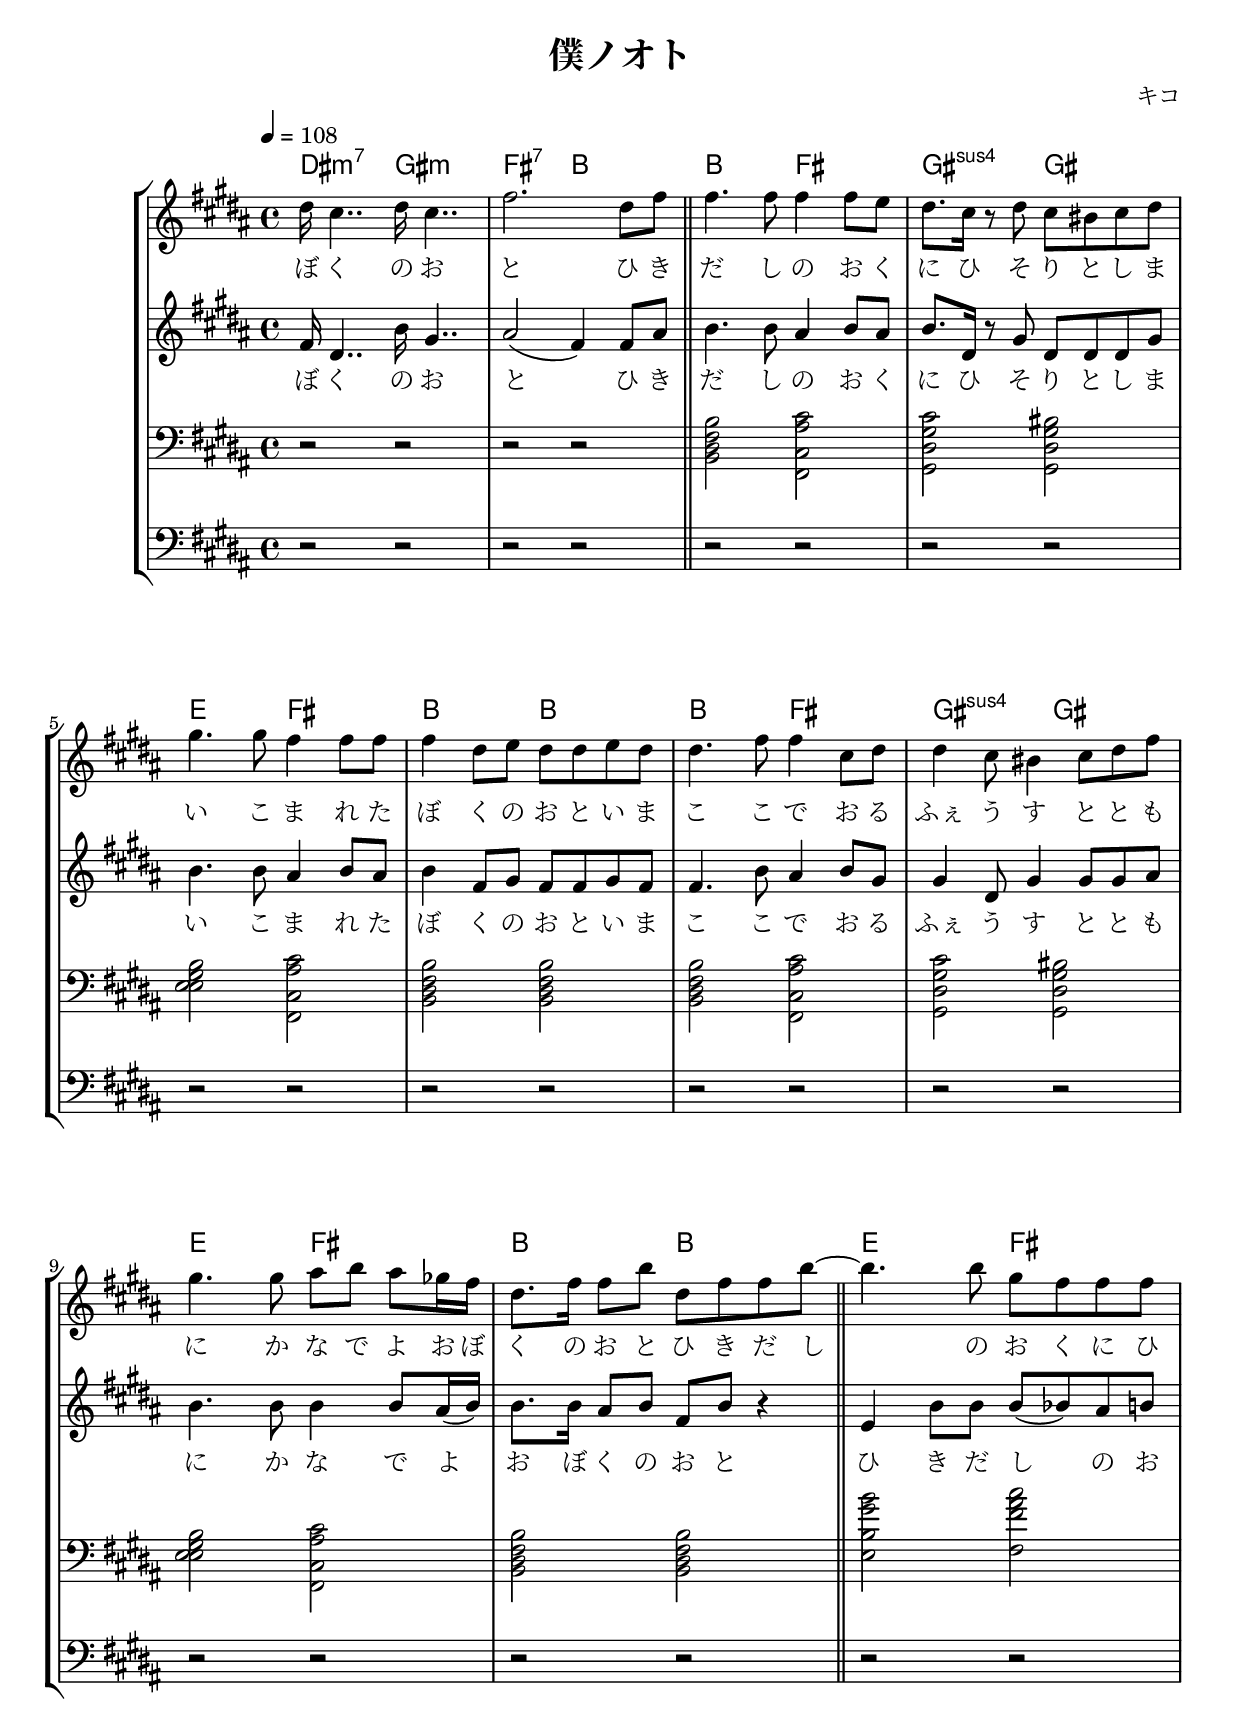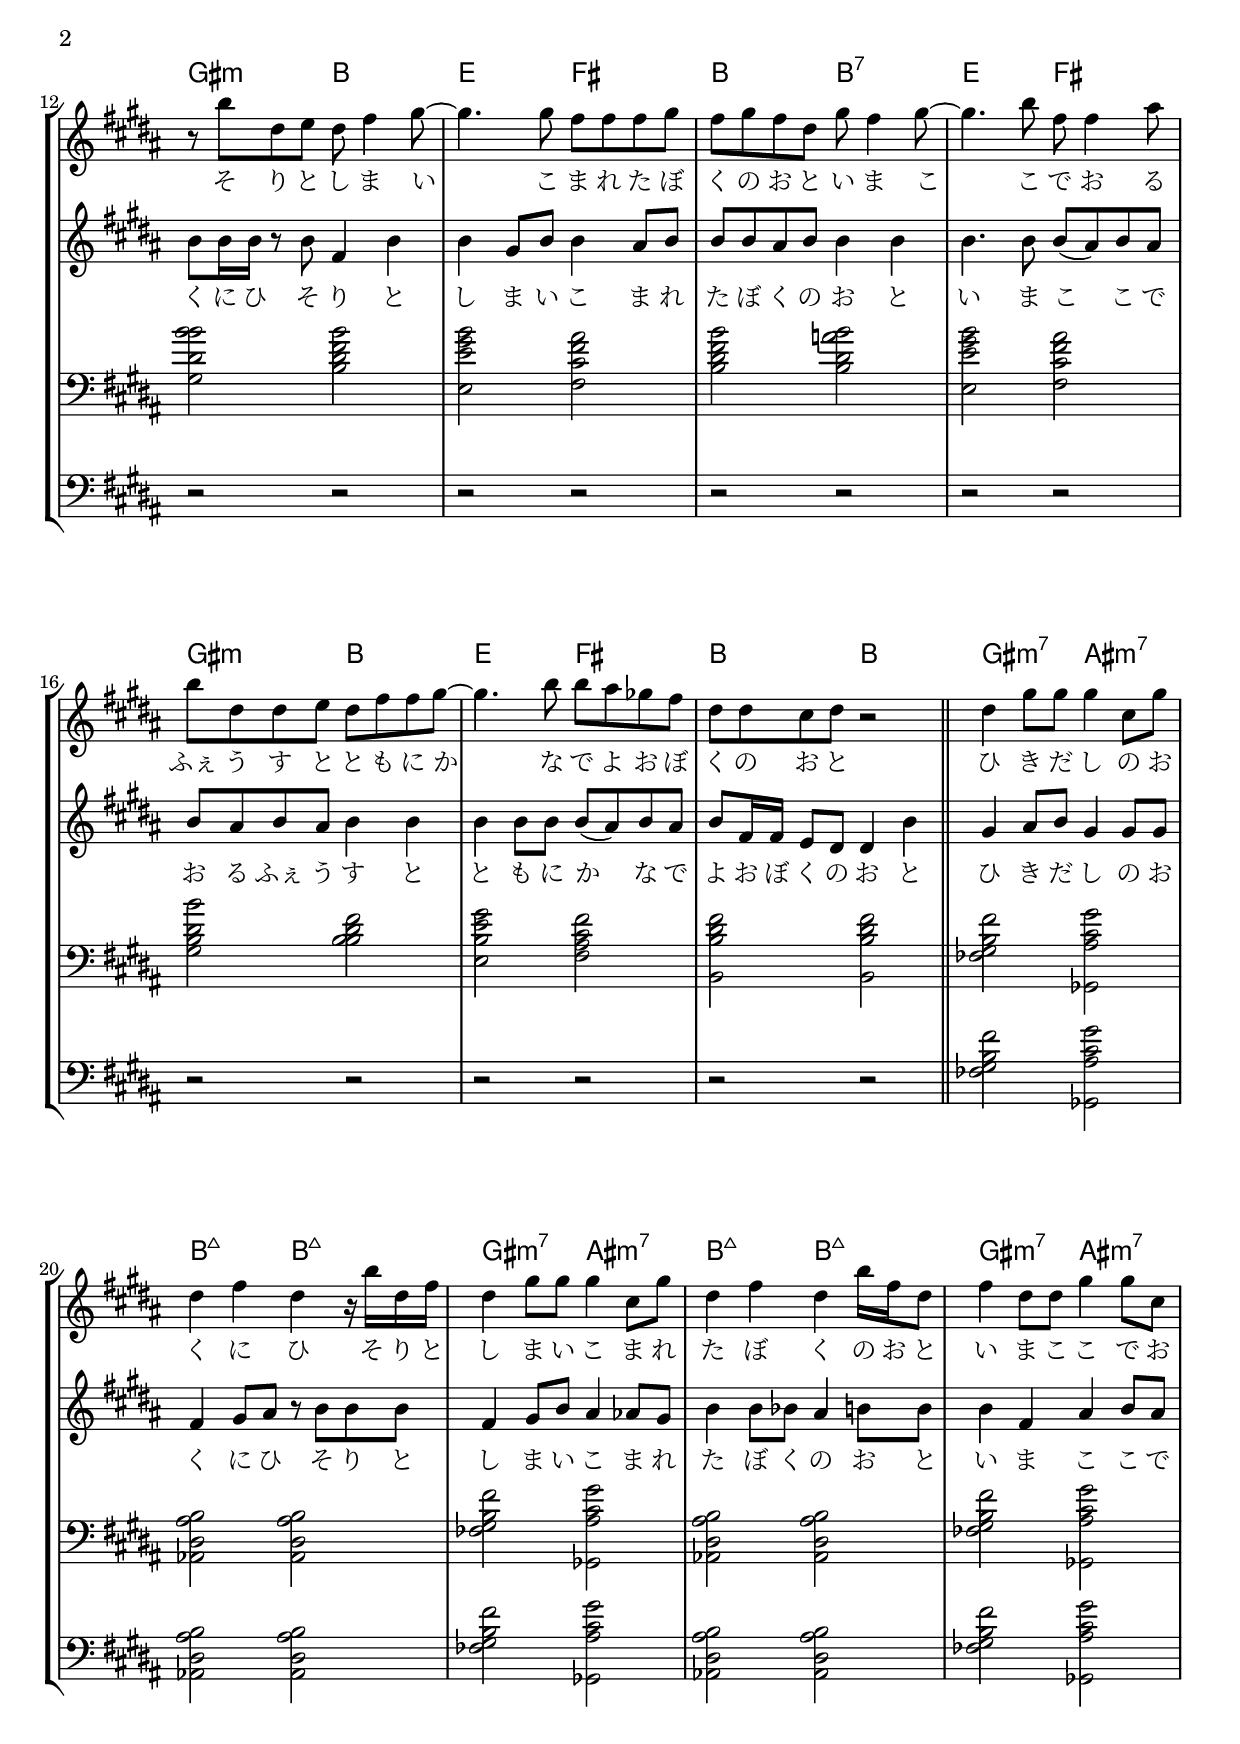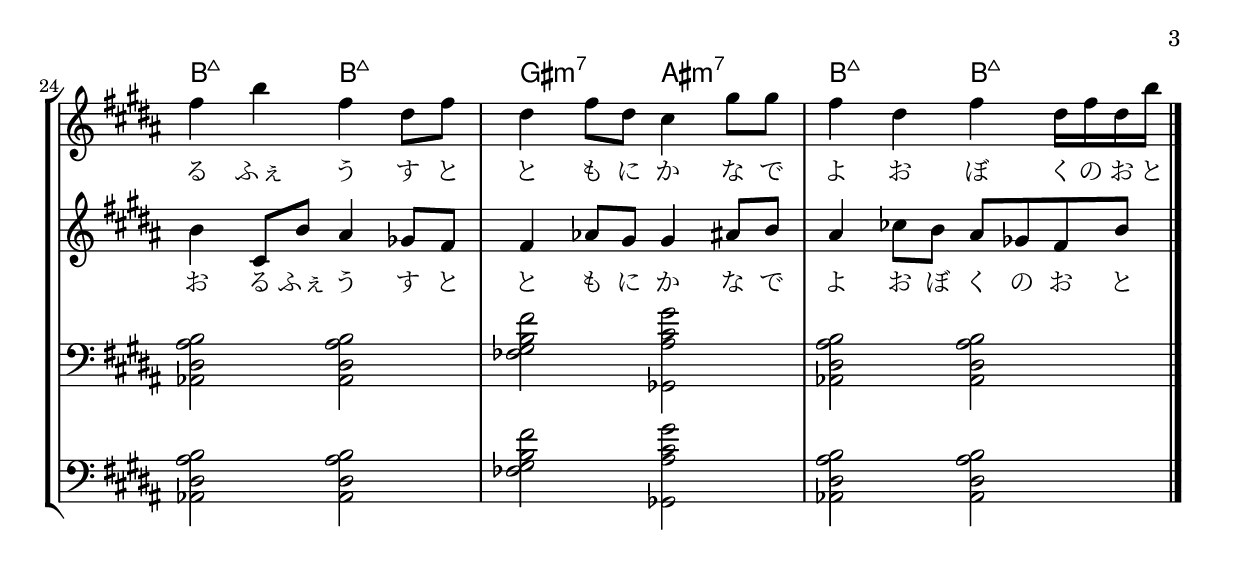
\version "2.12.1"

\header {
	title = \markup {僕ノオト}
	composer = \markup \center-column {キコ}
}

harmony = \chordmode {
	dis2:min7 gis:m fis:7 b 

	b fis gis:sus4 gis e fis b b b fis gis:sus4 gis e fis b b 

	e fis gis:m b e fis b b:7 e fis gis:m b e fis b b 

	gis:min7 ais:m7 b:maj7 b:maj7 gis:min7 ais:m7 b:maj7 b:maj7 gis:min7 ais:m7 b:maj7 b:maj7 gis:min7 ais:m7 b:maj7 b:maj7 
}

melody = {
	\set Staff.midiInstrument = #"Trumpet"
	\set Staff.midiMinimumVolume = #0.7
	\set Staff.midiMaximumVolume = #0.9
		\key b \major
	\tempo 4 = 108
dis''16  cis''4..  dis''16  cis''4.. 
	fis''2.  	\set Staff.midiInstrument = #"Trumpet"
	\set Staff.midiMinimumVolume = #0.7
	\set Staff.midiMaximumVolume = #0.9
	dis''8  fis''8 
	fis''4.  fis''8  fis''4  fis''8  e''8 
	dis''8.  cis''16  r8  dis''8  cis''8  bis'8  cis''8  dis''8 
	gis''4.  gis''8  fis''4  fis''8  fis''8 
	fis''4  dis''8  e''8  dis''8  dis''8  e''8  dis''8 
	dis''4.  fis''8  fis''4  cis''8  dis''8 
	dis''4  cis''8  bis'4  cis''8  dis''8  fis''8 
	gis''4.  gis''8  ais''8  b''8  ais''8  ges''16  fis''16 
	dis''8.  fis''16  fis''8  b''8  	\set Staff.midiInstrument = #"Trumpet"
	\set Staff.midiMinimumVolume = #0.7
	\set Staff.midiMaximumVolume = #0.9
	dis''8  fis''8  fis''8  b''8~ 
	b''4.  b''8  gis''8  fis''8  fis''8  fis''8 
	r8  b''8  dis''8  e''8  dis''8  fis''4  gis''8~ 
	gis''4.  gis''8  fis''8  fis''8  fis''8  gis''8 
	fis''8  gis''8  fis''8  dis''8  gis''8  fis''4  gis''8~ 
	gis''4.  b''8  fis''8  fis''4  ais''8 
	b''8  dis''8  dis''8  e''8  dis''8  fis''8  fis''8  gis''8~ 
	gis''4.  b''8  b''8  ais''8  ges''8  fis''8 
	dis''8  dis''8  cis''8  dis''8  	r2 	\set Staff.midiInstrument = #"Trumpet"
	\set Staff.midiMinimumVolume = #0.7
	\set Staff.midiMaximumVolume = #0.9
	dis''4  gis''8  gis''8  gis''4  cis''8  gis''8 
	dis''4  fis''4  dis''4  r16  b''16  dis''16  fis''16 
	dis''4  gis''8  gis''8  gis''4  cis''8  gis''8 
	dis''4  fis''4  dis''4  b''16  fis''16  dis''8 
	fis''4  dis''8  dis''8  gis''4  gis''8  cis''8 
	fis''4  b''4  fis''4  dis''8  fis''8 
	dis''4  fis''8  dis''8  cis''4  gis''8  gis''8 
	fis''4  dis''4  fis''4  dis''16  fis''16  dis''16  b''16
	\bar "|."
}

words = \lyricmode {
	ぼ  く  の  お  と  
	ひ  き  だ  し  の  お  く  に  ひ  そ  り  と  し  ま  い  こ  ま  れ  た  ぼ  く  の  お  と  い  ま  こ  こ  で  お  る  ふぇ  う  す  と  と  も  に  か  な  で  よ  お  ぼ  く  の  お  と  
	ひ  き  だ  し  の  お  く  に  ひ  そ  り  と  し  ま  い  こ  ま  れ  た  ぼ  く  の  お  と  い  ま  こ  こ  で  お  る  ふぇ  う  す  と  と  も  に  か  な  で  よ  お  ぼ  く  の  お  と  
	ひ  き  だ  し  の  お  く  に  ひ  そ  り  と  し  ま  い  こ  ま  れ  た  ぼ  く  の  お  と  い  ま  こ  こ  で  お  る  ふぇ  う  す  と  と  も  に  か  な  で  よ  お  ぼ  く  の  お  と  
}

secondmelody = {
	\set Staff.midiInstrument = #"Trumpet"
	\set Staff.midiMinimumVolume = #0.7
	\set Staff.midiMaximumVolume = #0.9
		\key b \major
	\tempo 4 = 108
fis'16  dis'4..  b'16  gis'4.. 
	ais'2  (fis'4)  	\set Staff.midiInstrument = #"Trumpet"
	\set Staff.midiMinimumVolume = #0.7
	\set Staff.midiMaximumVolume = #0.9
	fis'8  ais'8 
	b'4.  b'8  ais'4  b'8  ais'8 
	b'8.  dis'16  r8  gis'8  dis'8  dis'8  dis'8  gis'8 
	b'4.  b'8  ais'4  b'8  ais'8 
	b'4  fis'8  gis'8  fis'8  fis'8  gis'8  fis'8 
	fis'4.  b'8  ais'4  b'8  gis'8 
	gis'4  dis'8  gis'4  gis'8  gis'8  ais'8 
	b'4.  b'8  b'4  b'8  ais'16  (b'16) 
	b'8.  b'16  ais'8  b'8  fis'8  b'8  	r4 	\set Staff.midiInstrument = #"mmi0.42"
	\set Staff.midiMinimumVolume = #0.7
	\set Staff.midiMaximumVolume = #0.9
	 e'4  b'8  b'8  b'8  (bes'8)  ais'8  b'8 
	b'8  b'16  b'16  r8  b'8  fis'4  b'4 
	b'4  gis'8  b'8  b'4  ais'8  b'8 
	b'8  b'8  ais'8  b'8  b'4  b'4 
	b'4.  b'8  b'8  (ais'8)  b'8  ais'8 
	b'8  ais'8  b'8  ais'8  b'4  b'4 
	b'4  b'8  b'8  b'8  (ais'8)  b'8  ais'8 
	b'8  fis'16  fis'16  e'8  dis'8  dis'4  b'4
	\set Staff.midiInstrument = #"Oboe"
	\set Staff.midiMinimumVolume = #0.7
	\set Staff.midiMaximumVolume = #0.9
	gis'4  ais'8  b'8  gis'4  gis'8  gis'8 
	fis'4  gis'8  ais'8  r8  b'8  b'8  b'8 
	fis'4  gis'8  b'8  ais'4  as'8  gis'8 
	b'4  b'8  bes'8  ais'4  b'8  b'8 
	b'4  fis'4  ais'4  b'8  ais'8 
	b'4  cis'8  b'8  ais'4  ges'8  fis'8 
	fis'4  as'8  gis'8  gis'4  ais'8  b'8 
	ais'4  ces''8  b'8  ais'8  ges'8  fis'8  b'8
	\bar "|."
}

secondwords = \lyricmode {
	ぼ  く  の  お  と  
	ひ  き  だ  し  の  お  く  に  ひ  そ  り  と  し  ま  い  こ  ま  れ  た  ぼ  く  の  お  と  い  ま  こ  こ  で  お  る  ふぇ  う  す  と  と  も  に  か  な  で  よ  お  ぼ  く  の  お  と  
	ひ  き  だ  し  の  お  く  に  ひ  そ  り  と  し  ま  い  こ  ま  れ  た  ぼ  く  の  お  と  い  ま  こ  こ  で  お  る  ふぇ  う  す  と  と  も  に  か  な  で  よ  お  ぼ  く  の  お  と  
	ひ  き  だ  し  の  お  く  に  ひ  そ  り  と  し  ま  い  こ  ま  れ  た  ぼ  く  の  お  と  い  ま  こ  こ  で  お  る  ふぇ  う  す  と  と  も  に  か  な  で  よ  お  ぼ  く  の  お  と  
}

tempochange = {
	\tempo 4 = 108
	r1 | r1 \bar "||"
	\tempo 4 = 108
	r1 | r1 | r1 | r1 | r1 | r1 | r1 | r1 \bar "||"
	\tempo 4 = 108
	r1 | r1 | r1 | r1 | r1 | r1 | r1 | r1 \bar "||"
	\tempo 4 = 108
	r1 | r1 | r1 | r1 | r1 | r1 | r1 | r1 \bar "|."
}

mainacc = {
	\clef bass
	\set Staff.midiInstrument = #"Acoustic grand"
	\set Staff.midiMinimumVolume = #0.3
	\set Staff.midiMaximumVolume = #0.6
	\key b \major
	\tempo 4 = 108
	r2
	r2
	r2
	r2
	\bar "||"

	\set Staff.midiInstrument = #"Voice Oohs"
	\set Staff.midiMinimumVolume = #0.3
	\set Staff.midiMaximumVolume = #0.6
	<b, dis fis b>2
	<fis, cis ais cis'>2
	<gis, dis gis cis'>2
	<gis, dis gis bis>2
	<e e gis b>2
	<fis, cis ais cis'>2
	<b, dis fis b>2
	<b, dis fis b>2
	<b, dis fis b>2
	<fis, cis ais cis'>2
	<gis, dis gis cis'>2
	<gis, dis gis bis>2
	<e e gis b>2
	<fis, cis ais cis'>2
	<b, dis fis b>2
	<b, dis fis b>2
	\bar "||"

	\set Staff.midiInstrument = #"Choir Aahs"
	\set Staff.midiMinimumVolume = #0.3
	\set Staff.midiMaximumVolume = #0.6
	<e b b' gis'>2
	<fis fis' ais' cis''>2
	<gis dis' b' b'>2
	<b dis' fis' b'>2
	<e e' gis' b'>2
	<fis cis' fis' ais'>2
	<b dis' fis' b'>2
	<b dis' a' b'>2
	<e e' gis' b'>2
	<fis cis' fis' ais'>2
	<gis b dis' b'>2
	<b b dis' fis'>2
	<e b e' gis'>2
	<fis ais cis' fis'>2
	<b, b dis' fis'>2
	<b, b dis' fis'>2
	\bar "||"

	\set Staff.midiInstrument = #"Choir Aahs"
	\set Staff.midiMinimumVolume = #0.3
	\set Staff.midiMaximumVolume = #0.6
	<fes gis b fis'>2
	<ges, ais cis' gis'>2
	<as, dis ais b>2
	<as, dis ais b>2
	<fes gis b fis'>2
	<ges, ais cis' gis'>2
	<as, dis ais b>2
	<as, dis ais b>2
	<fes gis b fis'>2
	<ges, ais cis' gis'>2
	<as, dis ais b>2
	<as, dis ais b>2
	<fes gis b fis'>2
	<ges, ais cis' gis'>2
	<as, dis ais b>2
	<as, dis ais b>2
	\bar "|."
}

subacc = {
	\clef bass
	\set Staff.midiInstrument = #"Acoustic grand"
	\set Staff.midiMinimumVolume = #0.3
	\set Staff.midiMaximumVolume = #0.6
	\key b \major
	\tempo 4 = 108
	r2
	r2
	r2
	r2
	\bar "||"

	\set Staff.midiInstrument = #"Acoustic grand"
	\set Staff.midiMinimumVolume = #0.3
	\set Staff.midiMaximumVolume = #0.6
	r2
	r2
	r2
	r2
	r2
	r2
	r2
	r2
	r2
	r2
	r2
	r2
	r2
	r2
	r2
	r2
	\bar "||"

	\set Staff.midiInstrument = #"Acoustic grand"
	\set Staff.midiMinimumVolume = #0.3
	\set Staff.midiMaximumVolume = #0.6
	r2
	r2
	r2
	r2
	r2
	r2
	r2
	r2
	r2
	r2
	r2
	r2
	r2
	r2
	r2
	r2
	\bar "||"

	\set Staff.midiInstrument = #"Voice Oohs"
	\set Staff.midiMinimumVolume = #0.3
	\set Staff.midiMaximumVolume = #0.6
	<fes gis b fis'>2
	<ges, ais cis' gis'>2
	<as, dis ais b>2
	<as, dis ais b>2
	<fes gis b fis'>2
	<ges, ais cis' gis'>2
	<as, dis ais b>2
	<as, dis ais b>2
	<fes gis b fis'>2
	<ges, ais cis' gis'>2
	<as, dis ais b>2
	<as, dis ais b>2
	<fes gis b fis'>2
	<ges, ais cis' gis'>2
	<as, dis ais b>2
	<as, dis ais b>2
	\bar "|."
}

percA = {
	\drummode {
	r1 |r1 \bar "||"
	r1 |r1 |r1 |r1 |r1 |r1 |r1 |r1 \bar "||"
	r1 |r1 |r1 |r1 |r1 |r1 |r1 |r1 \bar "||"
	r1 |r1 |r1 |r1 |r1 |r1 |r1 |r1 \bar "|."
	}
}

percB = {
	\drummode {
	r1 |r1 \bar "||"
	r1 |r1 |r1 |r1 |r1 |r1 |r1 |r1 \bar "||"
	r1 |r1 |r1 |r1 |r1 |r1 |r1 |r1 \bar "||"
	r1 |r1 |r1 |r1 |r1 |r1 |r1 |r1 \bar "|."
	}
}

percC = {
	\drummode {
	r1 |r1 \bar "||"
	r1 |r1 |r1 |r1 |r1 |r1 |r1 |r1 \bar "||"
	r1 |r1 |r1 |r1 |r1 |r1 |r1 |r1 \bar "||"
	r1 |r1 |r1 |r1 |r1 |r1 |r1 |r1 \bar "|."
	}
}

percD = {
	\drummode {
	r1 |r1 \bar "||"
	r1 |r1 |r1 |r1 |r1 |r1 |r1 |r1 \bar "||"
	r1 |r1 |r1 |r1 |r1 |r1 |r1 |r1 \bar "||"
	r1 |r1 |r1 |r1 |r1 |r1 |r1 |r1 \bar "|."
	}
}

percE = {
	\drummode {
	r1 |r1 \bar "||"
	r1 |r1 |r1 |r1 |r1 |r1 |r1 |r1 \bar "||"
	r1 |r1 |r1 |r1 |r1 |r1 |r1 |r1 \bar "||"
	r1 |r1 |r1 |r1 |r1 |r1 |r1 |r1 \bar "|."
	}
}

\score {
	<<
		\new StaffGroup <<
			\new ChordNames {\harmony}
			\new Voice = "melody" {\melody}
			\new Lyrics \lyricsto "melody" \words
			\new Voice = "secondmelody" {\secondmelody}
			\new Lyrics \lyricsto "secondmelody" \secondwords
			\new Staff = "mainacc" {\mainacc}
			\new Staff = "subacc" {\subacc}
		>>
	>>
	\layout { }
}
